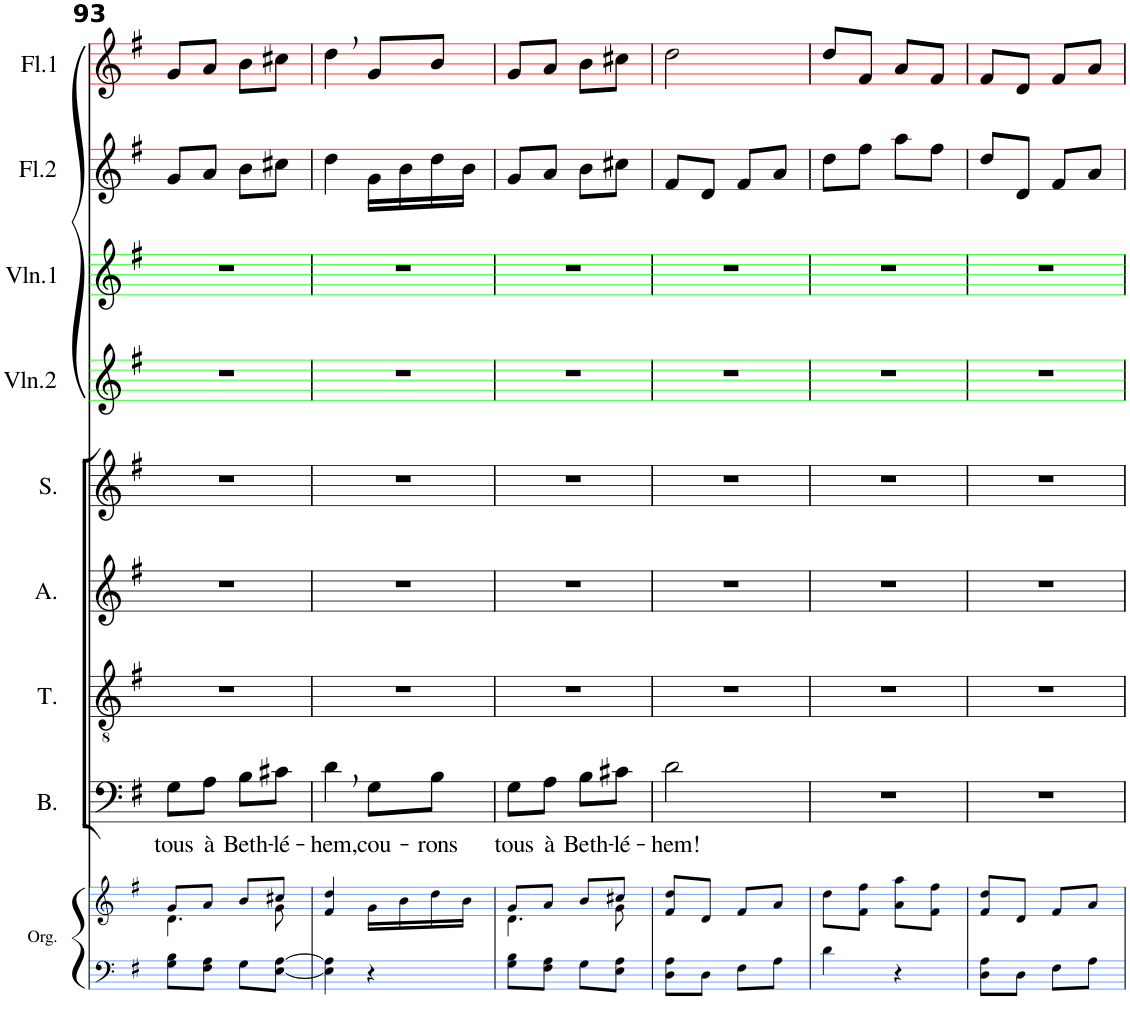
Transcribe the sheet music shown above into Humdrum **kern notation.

**kern	**kern	**kern	**text	**kern	**kern	**kern	**kern	**kern	**kern	**kern
*part9	*part9	*part8	*part8	*part7	*part6	*part5	*part4	*part3	*part2	*part1
*staff10	*staff9	*staff8	*staff8	*staff7	*staff6	*staff5	*staff4	*staff3	*staff2	*staff1
*I"Orgue	*	*I"Bass	*	*I"Ténor	*I"Alto	*I"Soprano	*I"Violon 2	*I"Violon 1	*I"Flûte 2	*I"Flûte 1
*I'Org.	*	*I'B.	*	*I'T.	*I'A.	*I'S.	*I'Vln.2	*I'Vln.1	*I'Fl.2	*I'Fl.1
!!LO:PB:g=z
*clefF4	*clefG2	*clefF4	*	*clefGv2	*clefG2	*clefG2	*clefG2	*clefG2	*clefG2	*clefG2
*k[f#]	*k[f#]	*k[f#]	*	*k[f#]	*k[f#]	*k[f#]	*k[f#]	*k[f#]	*k[f#]	*k[f#]
*M2/4	*M2/4	*M2/4	*	*M2/4	*M2/4	*M2/4	*M2/4	*M2/4	*M2/4	*M2/4
=93	=93	=93	=93	=93	=93	=93	=93	=93	=93	=93
*	*^	*	*	*	*	*	*	*	*	*
!	!	!	!	!LO:LY:b	!	!	!	!	!	!	!
8G\ 8B\L	8g/L	4.d\	8G\L	tous	2r	2r	2r	2r	2r	8g/L	8g/L
!	!	!	!	!LO:LY:b	!	!	!	!	!	!	!
8F#\ 8A\J	8a/J	.	8A\J	à	.	.	.	.	.	8a/J	8a/J
!	!	!	!	!LO:LY:b	!	!	!	!	!	!	!
8G\L	8b/L	.	8B\L	Beth-	.	.	.	.	.	8b\L	8b\L
!	!	!	!	!LO:LY:b	!	!	!	!	!	!	!
[8E\ [8A\J	8cc#X/J	8g\	8c#X\J	-lé-	.	.	.	.	.	8cc#X\J	8cc#X\J
=94	=94	=94	=94	=94	=94	=94	=94	=94	=94	=94	=94
!	!	!	!	!LO:LY:b	!	!	!	!	!	!	!
*	*v	*v	*	*	*	*	*	*	*	*	*
4E\] 4A\]	4f#/ 4dd/	4d,\	-hem,	2r	2r	2r	2r	2r	4dd\	4dd,\
!	!	!	!LO:LY:b	!	!	!	!	!	!	!
4r	16g\LL	8G\L	cou-	.	.	.	.	.	16g\LL	8g/L
.	16b\	.	.	.	.	.	.	.	16b\	.
!	!	!	!LO:LY:b	!	!	!	!	!	!	!
.	16dd\	8B\J	-rons	.	.	.	.	.	16dd\	8b/J
.	16b\JJ	.	.	.	.	.	.	.	16b\JJ	.
=95	=95	=95	=95	=95	=95	=95	=95	=95	=95	=95
*	*^	*	*	*	*	*	*	*	*	*
!	!	!	!	!LO:LY:b	!	!	!	!	!	!	!
8G\ 8B\L	8g/L	4.d\	8G\L	tous	2r	2r	2r	2r	2r	8g/L	8g/L
!	!	!	!	!LO:LY:b	!	!	!	!	!	!	!
8F#\ 8A\J	8a/J	.	8A\J	à	.	.	.	.	.	8a/J	8a/J
!	!	!	!	!LO:LY:b	!	!	!	!	!	!	!
8G\L	8b/L	.	8B\L	Beth-	.	.	.	.	.	8b\L	8b\L
!	!	!	!	!LO:LY:b	!	!	!	!	!	!	!
8E\ 8A\J	8cc#X/J	8g\	8c#X\J	-lé-	.	.	.	.	.	8cc#X\J	8cc#X\J
=96	=96	=96	=96	=96	=96	=96	=96	=96	=96	=96	=96
!	!	!	!	!LO:LY:b	!	!	!	!	!	!	!
*	*v	*v	*	*	*	*	*	*	*	*	*
8D\ 8A\L	8f#/ 8dd/L	2d\	-hem!	2r	2r	2r	2r	2r	8f#/L	2dd\
8D\J	8d/J	.	.	.	.	.	.	.	8d/J	.
8F#\L	8f#/L	.	.	.	.	.	.	.	8f#/L	.
8A\J	8a/J	.	.	.	.	.	.	.	8a/J	.
=97	=97	=97	=97	=97	=97	=97	=97	=97	=97	=97
4d\	8dd\L	2r	.	2r	2r	2r	2r	2r	8dd\L	8dd/L
.	8f#\ 8ff#\J	.	.	.	.	.	.	.	8ff#\J	8f#/J
4r	8a\ 8aa\L	.	.	.	.	.	.	.	8aa\L	8a/L
.	8f#\ 8ff#\J	.	.	.	.	.	.	.	8ff#\J	8f#/J
=98	=98	=98	=98	=98	=98	=98	=98	=98	=98	=98
8D\ 8A\L	8f#/ 8dd/L	2r	.	2r	2r	2r	2r	2r	8dd/L	8f#/L
8D\J	8d/J	.	.	.	.	.	.	.	8d/J	8d/J
8F#\L	8f#/L	.	.	.	.	.	.	.	8f#/L	8f#/L
8A\J	8a/J	.	.	.	.	.	.	.	8a/J	8a/J
=	=	=	=	=	=	=	=	=	=	=
*-	*-	*-	*-	*-	*-	*-	*-	*-	*-	*-
